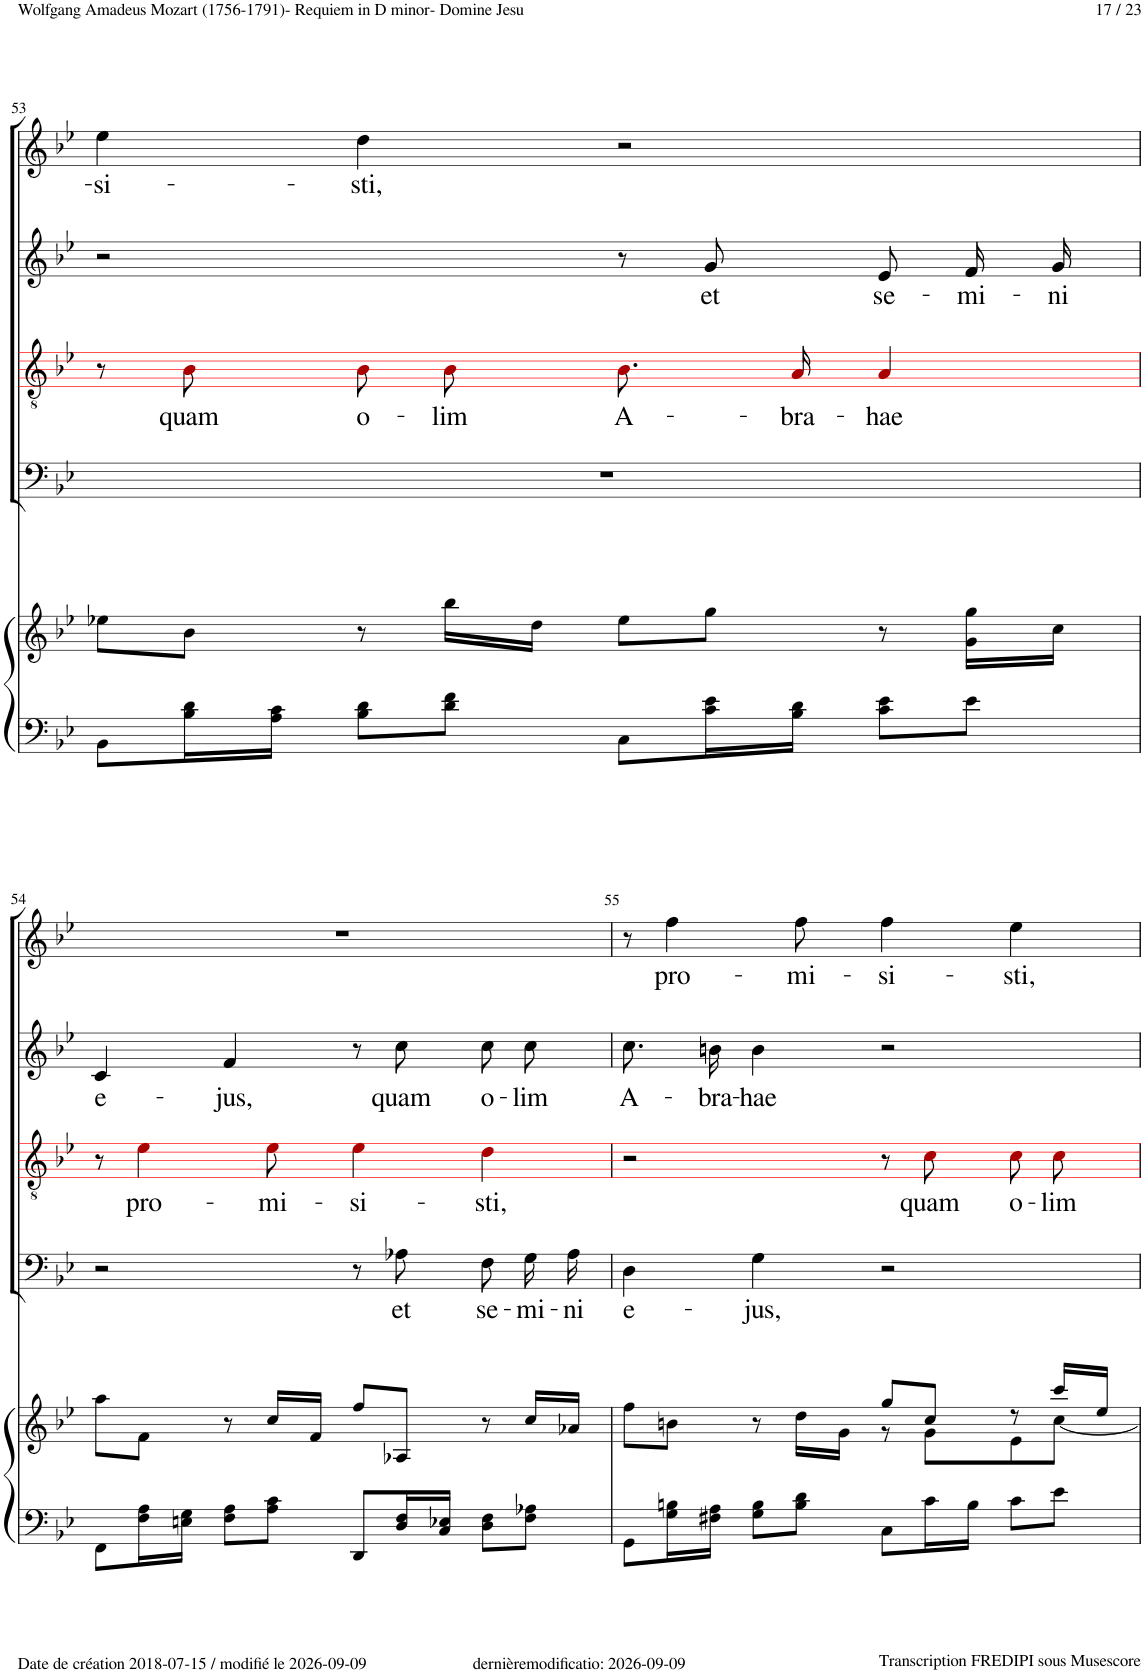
**kern	**kern	**kern	**text	**kern	**text	**kern	**text	**kern	**text
*part5	*part5	*part4	*part4	*part3	*part3	*part2	*part2	*part1	*part1
*staff6	*staff5	*staff4	*staff4	*staff3	*staff3	*staff2	*staff2	*staff1	*staff1
*I"Piano	*	*I"Bass	*	*I"Tenor	*	*I"Alto	*	*I"Soprano	*
*I'Pno	*	*	*	*	*	*	*	*	*
!!LO:PB:g=z
*clefF4	*clefG2	*clefF4	*	*clefGv2	*	*clefG2	*	*clefG2	*
*	*	*	*	*ITrd8c14	*	*	*	*	*
*k[b-e-]	*k[b-e-]	*k[b-e-]	*	*k[b-e-]	*	*k[b-e-]	*	*k[b-e-]	*
*M4/4	*M4/4	*M4/4	*	*M4/4	*	*M4/4	*	*M4/4	*
*met(c)	*met(c)	*met(c)	*	*met(c)	*	*met(c)	*	*met(c)	*
=53	=53	=53	=53	=53	=53	=53	=53	=53	=53
!	!	!	!	!	!	!	!	!	!LO:LY:b
8BB-\L	8ee-X\L	1r	.	8r	.	2r	.	4ee-!\	-si-
!	!	!	!	!	!LO:LY:b	!	!	!	!
16B-\ 16d\L	8b-\J	.	.	8B-!i\	quam	.	.	.	.
16A\ 16c\JJ	.	.	.	.	.	.	.	.	.
!	!	!	!	!	!LO:LY:b	!	!	!	!LO:LY:b
8B-\ 8d\L	8r	.	.	8B-!i\L	o-	.	.	4dd!\	-sti,
!	!	!	!	!	!LO:LY:b	!	!	!	!
8d\ 8f\J	16bb-\LL	.	.	8B-!i\J	-lim	.	.	.	.
.	16dd\JJ	.	.	.	.	.	.	.	.
!	!	!	!	!	!LO:LY:b	!	!	!	!
8C\L	8ee-\L	.	.	8.B-!i/L	A-	8r	.	2r	.
!	!	!	!	!	!	!	!LO:LY:b	!	!
16c\ 16e-\L	8gg\J	.	.	.	.	8g!/	et	.	.
!	!	!	!	!	!LO:LY:b	!	!	!	!
16B-\ 16d\JJ	.	.	.	16A!i/Jk	-bra-	.	.	.	.
!	!	!	!	!	!LO:LY:b	!	!LO:LY:b	!	!
8c\ 8e-\L	8r	.	.	4A!i/	-hae	8e-!/L	se-	.	.
!	!	!	!	!	!	!	!LO:LY:b	!	!
8e-\J	16g\ 16gg\LL	.	.	.	.	16f!/L	-mi-	.	.
!	!	!	!	!	!	!	!LO:LY:b	!	!
.	16cc\JJ	.	.	.	.	16g!/JJ	-ni	.	.
!!LO:LB:g=z
=54	=54	=54	=54	=54	=54	=54	=54	=54	=54
!	!	!	!	!	!	!	!LO:LY:b	!	!
8FF\L	8aa\L	2r	.	8r	.	4c!/	e-	1r	.
!	!	!	!	!	!LO:LY:b	!	!	!	!
16F\ 16A\L	8f\J	.	.	4e-!i\	pro-	.	.	.	.
16En\ 16G\JJ	.	.	.	.	.	.	.	.	.
!	!	!	!	!	!	!	!LO:LY:b	!	!
8F\ 8A\L	8r	.	.	.	.	4f!/	-jus,	.	.
!	!	!	!	!	!LO:LY:b	!	!	!	!
8A\ 8c\J	16cc/LL	.	.	8e-!i\	-mi-	.	.	.	.
.	16f/JJ	.	.	.	.	.	.	.	.
!	!	!	!	!	!LO:LY:b	!	!	!	!
8DD/L	8ff/L	8r	.	4e-!i\	-si-	8r	.	.	.
!	!	!	!LO:LY:b	!	!	!	!LO:LY:b	!	!
16D/ 16F/L	8A-X/J	8A-X!\	et	.	.	8cc!\	quam	.	.
16C/ 16E-X/JJ	.	.	.	.	.	.	.	.	.
!	!	!	!LO:LY:b	!	!LO:LY:b	!	!LO:LY:b	!	!
8D\ 8F\L	8r	8F!\L	se-	4d!i\	-sti,	8cc!\L	o-	.	.
!	!	!	!LO:LY:b	!	!	!	!LO:LY:b	!	!
8F\ 8A-X\J	16cc/LL	16G!\L	-mi-	.	.	8cc!\J	-lim	.	.
!	!	!	!LO:LY:b	!	!	!	!	!	!
.	16a-X/JJ	16A-!\JJ	-ni	.	.	.	.	.	.
=55	=55	=55	=55	=55	=55	=55	=55	=55	=55
*	*^	*	*	*	*	*	*	*	*
!	!	!	!	!LO:LY:b	!	!	!	!LO:LY:b	!	!
8GG\L	8ff\L	2ryy	4D!\	e-	2r	.	8.cc!\L	A-	8r	.
!	!	!	!	!	!	!	!	!	!	!LO:LY:b
16G\ 16Bn\L	8bn\J	.	.	.	.	.	.	.	4ff!\	pro-
!	!	!	!	!	!	!	!	!LO:LY:b	!	!
16F#X\ 16A\JJ	.	.	.	.	.	.	16bn!\Jk	-bra-	.	.
!	!	!	!	!LO:LY:b	!	!	!	!LO:LY:b	!	!
8G\ 8B\L	8r	.	4G!\	-jus,	.	.	4b!\	-hae	.	.
!	!	!	!	!	!	!	!	!	!	!LO:LY:b
8B\ 8d\J	16dd\LL	.	.	.	.	.	.	.	8ff!\	-mi-
.	16g\JJ	.	.	.	.	.	.	.	.	.
!	!	!	!	!	!	!	!	!	!	!LO:LY:b
8C\L	8gg/L	8r	2r	.	8r	.	2r	.	4ff!\	-si-
!	!	!	!	!	!	!LO:LY:b	!	!	!	!
16c\L	8cc/J	8g\L	.	.	8c!i\	quam	.	.	.	.
16B\JJ	.	.	.	.	.	.	.	.	.	.
!	!	!	!	!	!	!LO:LY:b	!	!	!	!LO:LY:b
8c\L	8r	8e-\	.	.	8c!i\L	o-	.	.	4ee-!\	-sti,
!	!	!	!	!	!	!LO:LY:b	!	!	!	!
8e-\J	16ccc/LL	[8cc\J	.	.	8c!i\J	-lim	.	.	.	.
.	16ee-/JJ	.	.	.	.	.	.	.	.	.
*	*v	*v	*	*	*	*	*	*	*	*
=	=	=	=	=	=	=	=	=	=
*-	*-	*-	*-	*-	*-	*-	*-	*-	*-
